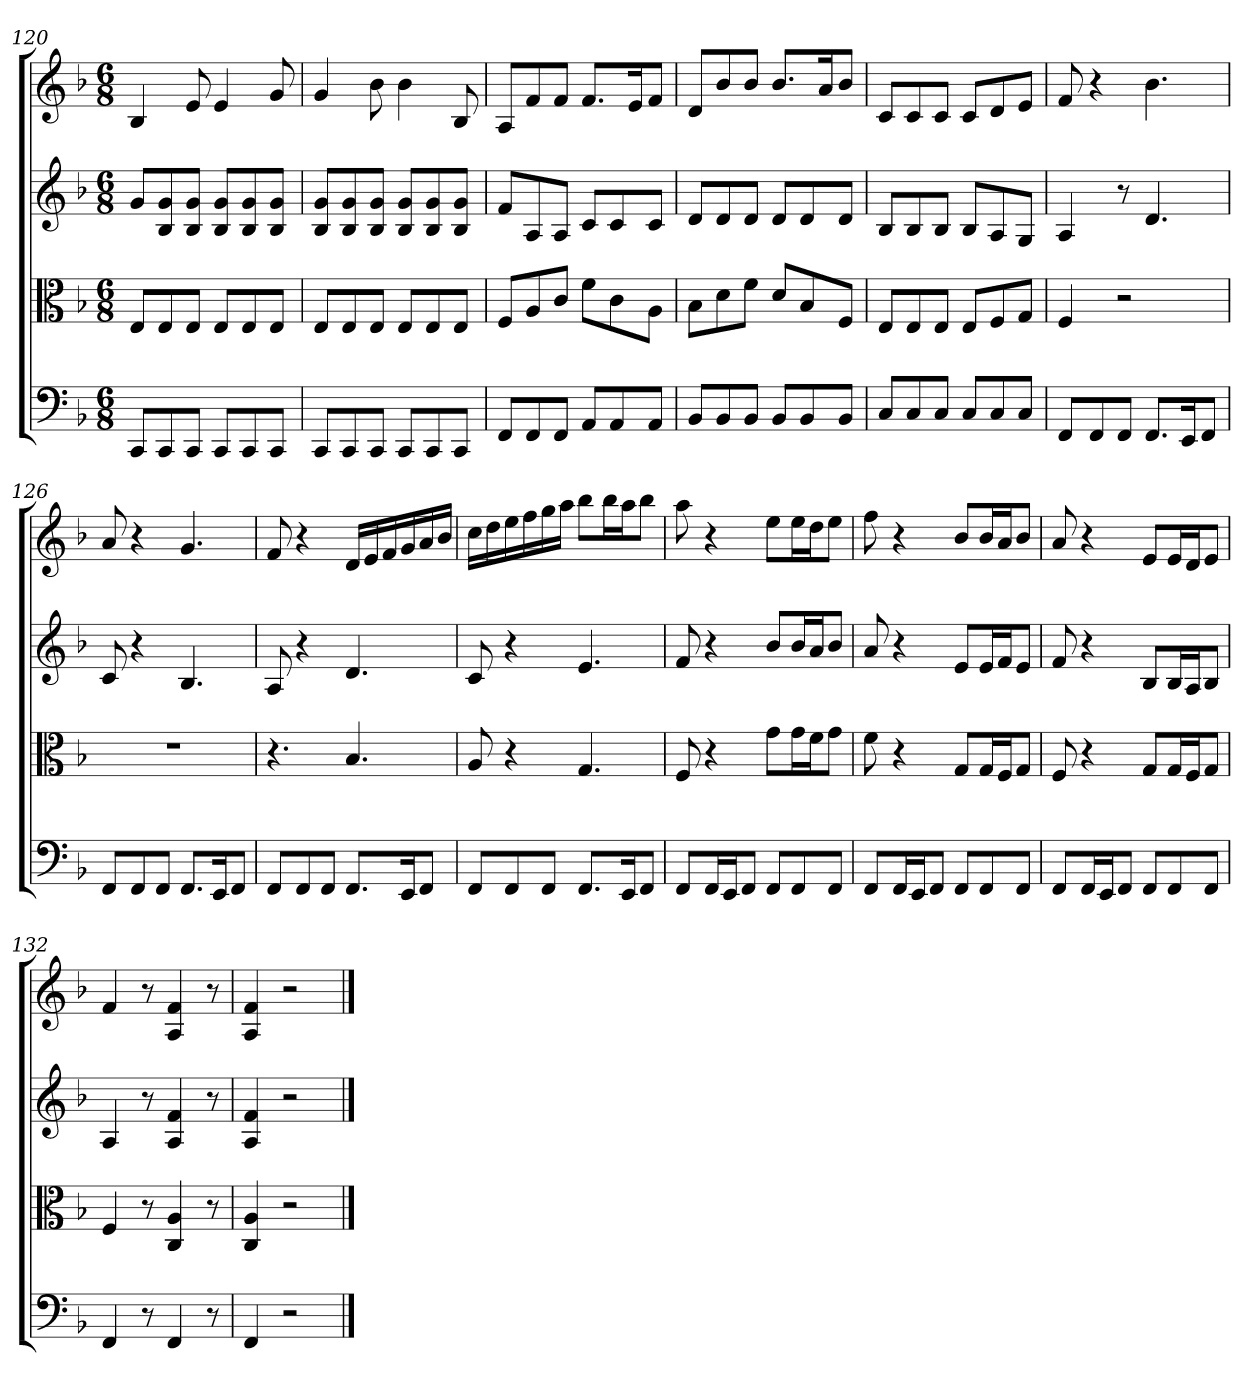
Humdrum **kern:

**kern	**kern	**kern	**kern
*part4	*part3	*part2	*part1
*staff4	*staff3	*staff2	*staff1
*clefF4	*clefC3	*	*
*k[b-]	*k[b-]	*k[b-]	*k[b-]
*F:	*F:	*F:	*F:
*M6/8	*M6/8	*M6/8	*M6/8
=120	=120	=120	=120
8CC/L	8E/L	8gL	4B-
8CC/	8E/	8B- 8g	.
8CC/J	8E/J	8B- 8gJ	8e
8CC/L	8E/L	8B- 8gL	4e
8CC/	8E/	8B- 8g	.
8CC/J	8E/J	8B- 8gJ	8g
=121	=121	=121	=121
8CC/L	8E/L	8B- 8gL	4g
8CC/	8E/	8B- 8g	.
8CC/J	8E/J	8B- 8gJ	8b-
8CC/L	8E/L	8B- 8gL	4b-
8CC/	8E/	8B- 8g	.
8CC/J	8E/J	8B- 8gJ	8B-
=122	=122	=122	=122
8FF/L	8F/L	8fL	8AL
8FF/	8A/	8A	8f
8FF/J	8c/J	8AJ	8fJ
8AA/L	8f\L	8cL	8.fL
8AA/	8c\	8c	.
.	.	.	16eK
8AA/J	8A\J	8cJ	8fJ
=123	=123	=123	=123
8BB-/L	8B-\L	8dL	8dL
8BB-/	8d\	8d	8b-
8BB-/J	8f\J	8dJ	8b-J
8BB-/L	8d/L	8dL	8.b-L
8BB-/	8B-/	8d	.
.	.	.	16aK
8BB-/J	8F/J	8dJ	8b-J
=124	=124	=124	=124
8C/L	8E/L	8B-L	8cL
8C/	8E/	8B-	8c
8C/J	8E/J	8B-J	8cJ
8C/L	8E/L	8B-L	8cL
8C/	8F/	8A	8d
8C/J	8G/J	8GJ	8eJ
=125	=125	=125	=125
8FF/L	4F	4A	8f
8FF/	.	.	4r
8FF/J	2r	8r	.
8.FF/L	.	4.d	4.b-
16EE/K	.	.	.
8FF/J	.	.	.
=126	=126	=126	=126
8FF/L	2.r	8c	8a
8FF/	.	4r	4r
8FF/J	.	.	.
8.FF/L	.	4.B-	4.g
16EE/K	.	.	.
8FF/J	.	.	.
=127	=127	=127	=127
8FF/L	4.r	8A	8f
8FF/	.	4r	4r
8FF/J	.	.	.
8.FF/L	4.B-	4.d	16dLL
.	.	.	16e
.	.	.	16f
16EE/K	.	.	16g
8FF/J	.	.	16a
.	.	.	16b-JJ
=128	=128	=128	=128
8FF/L	8A	8c	16ccLL
.	.	.	16dd
8FF/	4r	4r	16ee
.	.	.	16ff
8FF/J	.	.	16gg
.	.	.	16aaJJ
8.FF/L	4.G	4.e	8bb-L
.	.	.	16bb-L
16EE/K	.	.	16aaJ
8FF/J	.	.	8bb-J
=129	=129	=129	=129
8FF/L	8F	8f	8aa
16FF/L	4r	4r	4r
16EE/J	.	.	.
8FF/J	.	.	.
8FF/L	8g\L	8b-L	8eeL
8FF/	16g\L	16b-L	16eeL
.	16f\J	16aJ	16ddJ
8FF/J	8g\J	8b-J	8eeJ
=130	=130	=130	=130
8FF/L	8f	8a	8ff
16FF/L	4r	4r	4r
16EE/J	.	.	.
8FF/J	.	.	.
8FF/L	8G/L	8eL	8b-L
8FF/	16G/L	16eL	16b-L
.	16F/J	16fJ	16aJ
8FF/J	8G/J	8eJ	8b-J
=131	=131	=131	=131
8FF/L	8F	8f	8a
16FF/L	4r	4r	4r
16EE/J	.	.	.
8FF/J	.	.	.
8FF/L	8G/L	8B-L	8eL
8FF/	16G/L	16B-L	16eL
.	16F/J	16AJ	16dJ
8FF/J	8G/J	8B-J	8eJ
=132	=132	=132	=132
4FF	4F	4A	4f
8r	8r	8r	8r
4FF	4C 4A	4A 4f	4A 4f
8r	8r	8r	8r
=133	=133	=133	=133
4FF	4C 4A	4A 4f	4A 4f
2r	2r	2r	2r
==	==	==	==
*-	*-	*-	*-
